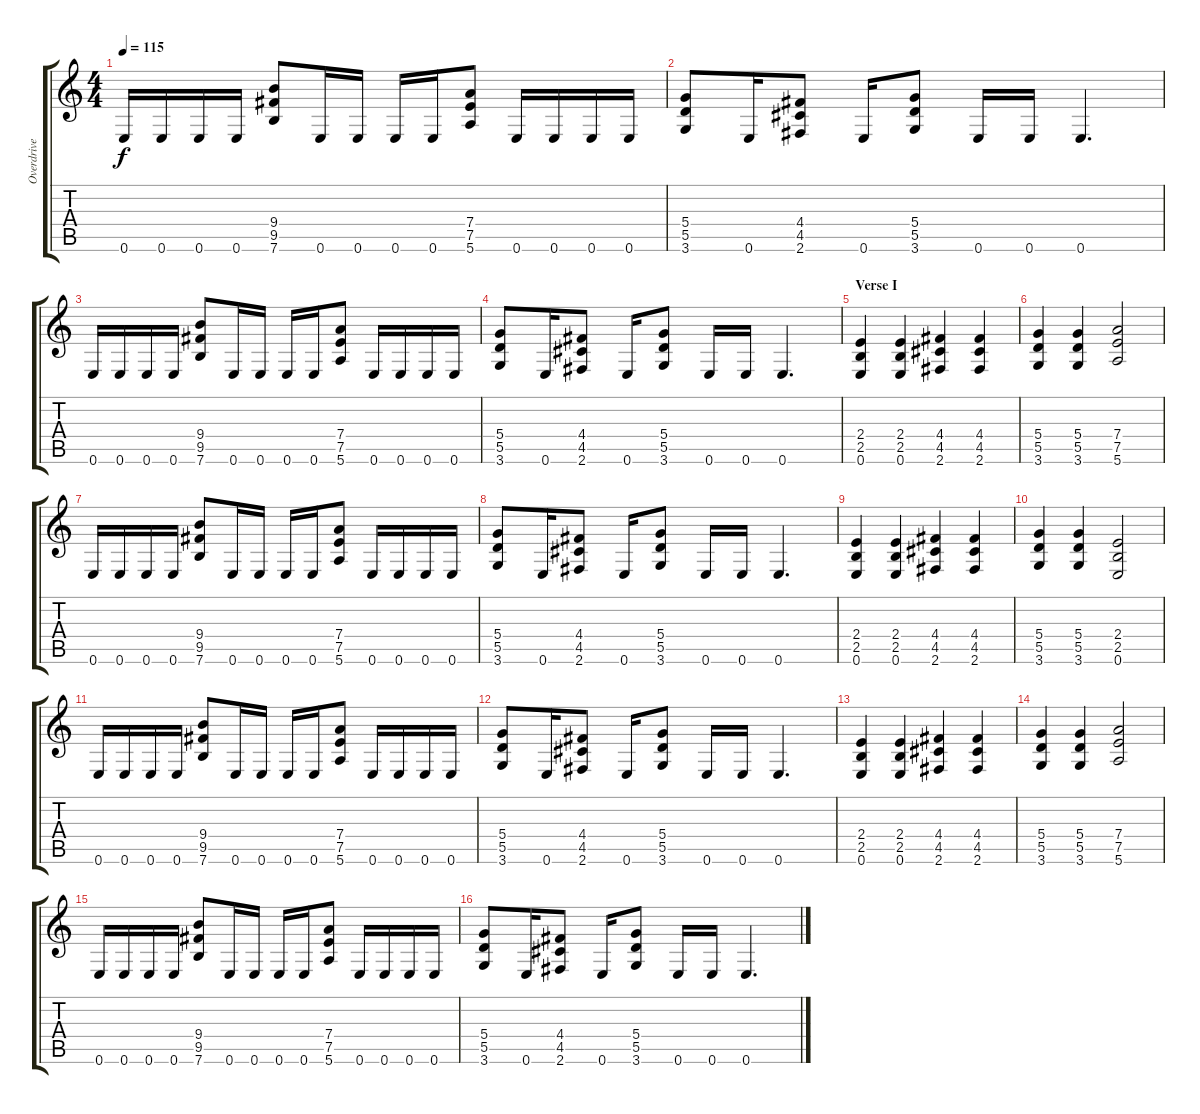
\track ("Overdrive Gtr" "Overdrive ") {instrument overdrivenguitar}
\staff {score tabs}
\tuning (E4 B3 G3 D3 A2 E2) {hide}
\ts (4 4)
\tempo 115
\clef g2
\ks c
0.6.16{dy f} 0.6.16 0.6.16 0.6.16 (9.4 9.5 7.6).8 0.6.16 0.6.16 0.6.16 0.6.16 (7.4 7.5 5.6).8 0.6.16 0.6.16 0.6.16 0.6.16 |
(5.4 5.5 3.6).8 0.6.16 (4.4 4.5 2.6).8 0.6.16 (5.4 5.5 3.6).8 0.6.16 0.6.16 0.6.4{d} |
0.6.16 0.6.16 0.6.16 0.6.16 (9.4 9.5 7.6).8 0.6.16 0.6.16 0.6.16 0.6.16 (7.4 7.5 5.6).8 0.6.16 0.6.16 0.6.16 0.6.16 |
(5.4 5.5 3.6).8 0.6.16 (4.4 4.5 2.6).8 0.6.16 (5.4 5.5 3.6).8 0.6.16 0.6.16 0.6.4{d} |
\section ("" "Verse I")
(2.4 2.5 0.6).4 (2.4 2.5 0.6).4 (4.4 4.5 2.6).4 (4.4 4.5 2.6).4 |
(5.4 5.5 3.6).4 (5.4 5.5 3.6).4 (7.4 7.5 5.6).2 |
0.6.16 0.6.16 0.6.16 0.6.16 (9.4 9.5 7.6).8 0.6.16 0.6.16 0.6.16 0.6.16 (7.4 7.5 5.6).8 0.6.16 0.6.16 0.6.16 0.6.16 |
(5.4 5.5 3.6).8 0.6.16 (4.4 4.5 2.6).8 0.6.16 (5.4 5.5 3.6).8 0.6.16 0.6.16 0.6.4{d} |
(2.4 2.5 0.6).4 (2.4 2.5 0.6).4 (4.4 4.5 2.6).4 (4.4 4.5 2.6).4 |
(5.4 5.5 3.6).4 (5.4 5.5 3.6).4 (2.4 2.5 0.6).2 |
0.6.16 0.6.16 0.6.16 0.6.16 (9.4 9.5 7.6).8 0.6.16 0.6.16 0.6.16 0.6.16 (7.4 7.5 5.6).8 0.6.16 0.6.16 0.6.16 0.6.16 |
(5.4 5.5 3.6).8 0.6.16 (4.4 4.5 2.6).8 0.6.16 (5.4 5.5 3.6).8 0.6.16 0.6.16 0.6.4{d} |
(2.4 2.5 0.6).4 (2.4 2.5 0.6).4 (4.4 4.5 2.6).4 (4.4 4.5 2.6).4 |
(5.4 5.5 3.6).4 (5.4 5.5 3.6).4 (7.4 7.5 5.6).2 |
0.6.16 0.6.16 0.6.16 0.6.16 (9.4 9.5 7.6).8 0.6.16 0.6.16 0.6.16 0.6.16 (7.4 7.5 5.6).8 0.6.16 0.6.16 0.6.16 0.6.16 |
(5.4 5.5 3.6).8 0.6.16 (4.4 4.5 2.6).8 0.6.16 (5.4 5.5 3.6).8 0.6.16 0.6.16 0.6.4{d}
